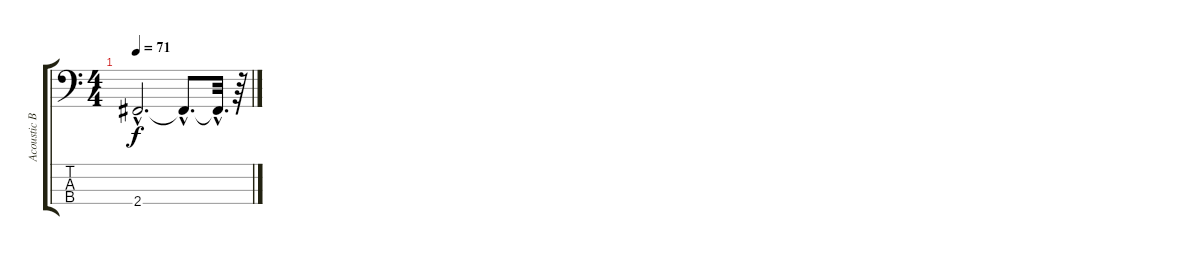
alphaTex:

\track ("Acoustic Bass       " "Acoustic B") {instrument acousticbass}
\staff {score tabs}
\tuning (G2 D2 A1 E1) {hide}
\ts (4 4)
\tempo 71
\clef f4
\ks c
2.4{hac t}.2{d dy f} 2.4{hac t}.8{d} 2.4{hac t}.32{d} r.64
